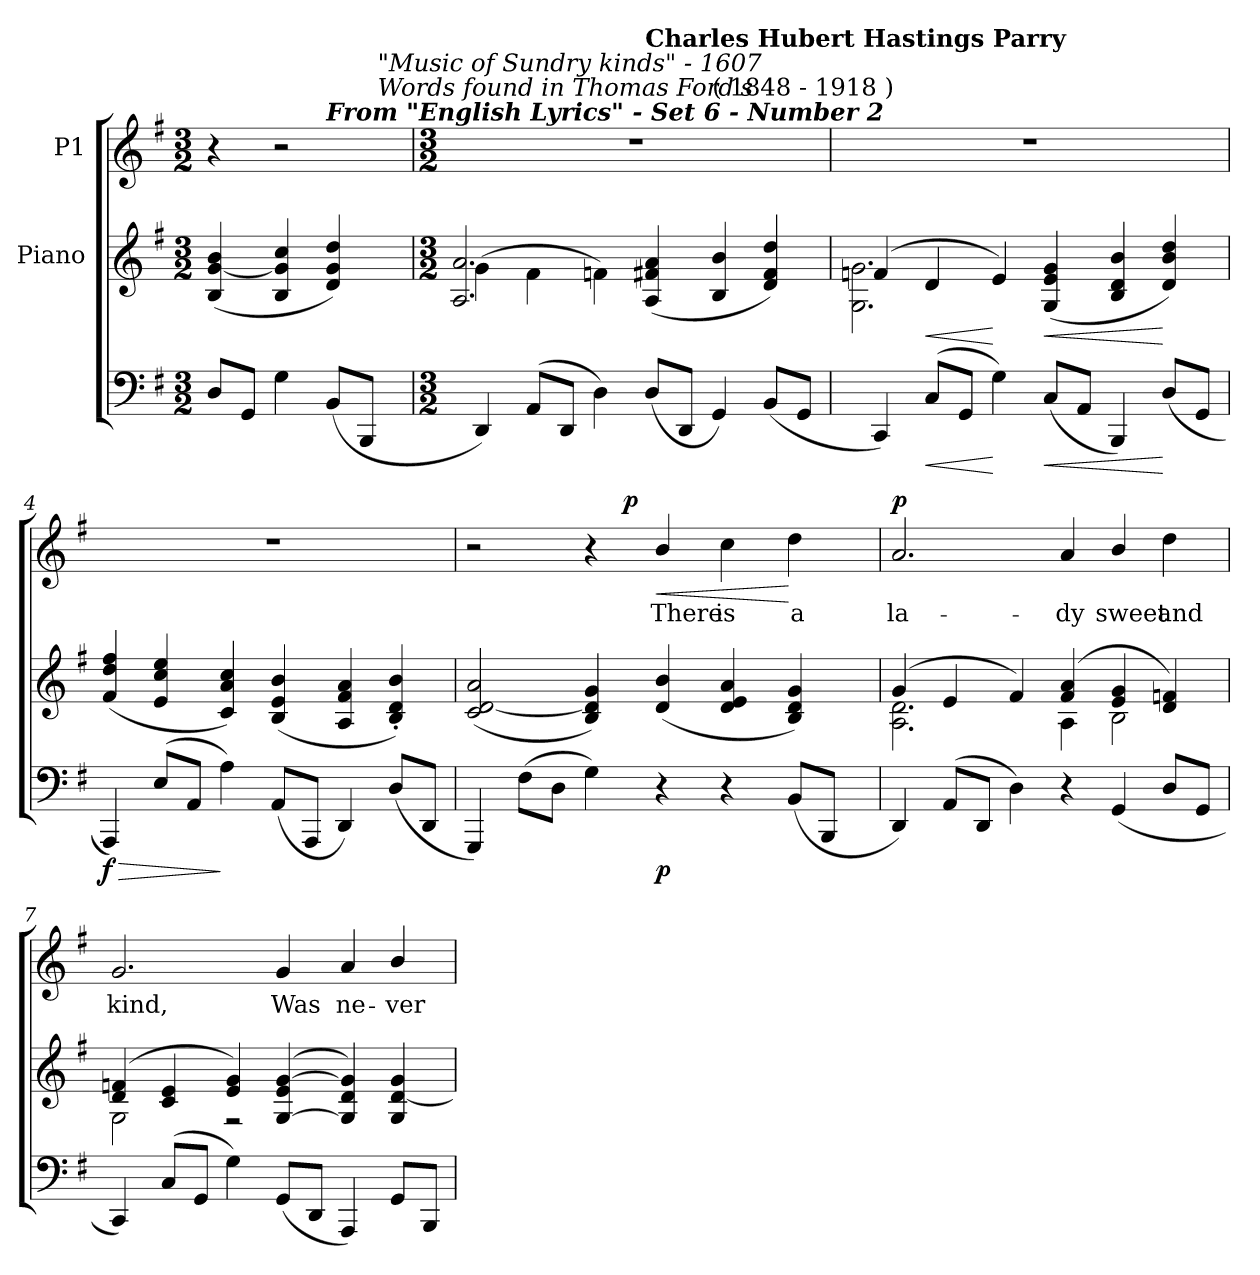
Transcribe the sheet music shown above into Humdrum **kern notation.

**kern	**dynam	**kern	**dynam	**kern	**text	**dynam
*part3	*part3	*part2	*part2	*part1	*part1	*part1
*staff3	*staff3	*staff2	*staff2	*staff1	*staff1	*staff1
*	*	*I"Piano	*	*I"P1	*	*
!!LO:PB:g=z
*clefF4	*	*clefG2	*	*clefG2	*	*
*k[f#]	*	*k[f#]	*	*k[f#]	*	*
*e:	*	*e:	*	*e:	*	*
*M3/2	*	*M3/2	*	*M3/2	*	*
*MM120	*	*MM120	*	*MM120	*	*
=1	=1	=1	=1	=1	=1	=1
!	!	!	!	!LO:TX:a:B:t=Editor&colon; John Henry Fowler	!	!
!	!	!	!	!LO:TX:a:Bi:t=(  Revision&colon;   4 - 1 - 2008  )	!	!
!	!	!	!	!LO:TX:a:Bi:t=Andante	!	!
*	*	*	*	*^	*	*
*	*	*	*	*	*^	*	*
8Di/L	.	(4Bi/ [4gi 4bi	.	4r	2ryy	2ryy	.	.
8GGi/J	.	.	.	.	.	.	.	.
4Gi\	.	4Bi/ 4gi] 4cci	.	2r	.	.	.	.
!	!	!	!	!	!LO:TX:a:Bi:t=From "English Lyrics" -  Set 6 -  Number 2	!	!	!
(8BBi/L	.	4di/ 4gi 4ddi)	.	.	4ryy	8ryy	.	.
8BBBi/J	.	.	.	.	.	32ryy	.	.
.	.	.	.	.	.	256ryy	.	.
!	!	!	!	!	!	!LO:TX:a:i:t=Words found in Thomas Ford's	!	!
!	!	!	!	!	!	!LO:TX:i:t="Music of Sundry kinds" - 1607	!	!
.	.	.	.	.	.	16ryy	.	.
.	.	.	.	.	.	64..ryy	.	.
=2	=2	=2	=2	=2	=2	=2	=2	=2
*M3/2	*	*M3/2	*	*M3/2	*	*	*	*
*	*	*^	*	*	*	*	*	*
!	!	!	!	!	!LO:N:vis=1	!	!	!	!
4DDi/)	.	(4gi\	2.Ai/ 2.ai	.	1.r	2.ryy	1ryy	.	.
(8AAi/L	.	4f#i\	.	.	.	.	.	.	.
8DDi/J	.	.	.	.	.	.	.	.	.
4Di\)	.	4fni\)	.	.	.	.	.	.	.
!	!	!	!	!	!	!LO:TX:a:B:t=Charles Hubert Hastings Parry	!	!	!
(8Di/L	.	(4Ai/ 4f#Xi 4ai	4ryy	.	.	2.ryy	.	.	.
8DDi/J	.	.	.	.	.	.	.	.	.
!	!	!	!	!	!	!	!LO:TX:a:t=( 1848 - 1918 )	!	!
4GGi/)	.	4Bi/ 4bi	2ryy	.	.	.	2ryy	.	.
(8BBi/L	.	4di/ 4f#i 4ddi)	.	.	.	.	.	.	.
8GGi/J	.	.	.	.	.	.	.	.	.
!!LO:LB:g=z
=3	=3	=3	=3	=3	=3	=3	=3	=3	=3
!	!	!	!	!	!LO:N:vis=1	!	!	!	!
*	*	*	*	*	*v	*v	*v	*	*
4CCi/)	.	(4fni/	2.Gi\ 2.gi	.	1.r	.	.
!	!LO:HP:b	!	!	!LO:HP:b	!	!	!
(8Ci/L	<	4di/	.	<	.	.	.
8GGi/J	.	.	.	.	.	.	.
4Gi\)	[	4ei/)	.	[	.	.	.
!	!LO:HP:b	!	!	!LO:HP:b	!	!	!
(8Ci/L	<	(4Gi/ 4ei 4gi	4ryy	<	.	.	.
8AAi/J	.	.	.	.	.	.	.
4BBBi/)	.	4Bi/ 4di 4bi	2ryy	.	.	.	.
(8Di/L	[	4di/ 4bi 4ddi)	.	[	.	.	.
8GGi/J	.	.	.	.	.	.	.
*	*	*v	*v	*	*	*	*
=4	=4	=4	=4	=4	=4	=4
!	!LO:HP:b	!	!	!LO:N:vis=1	!	!
4AAAi/)	> f	(4f#i/ 4ddi 4ff#i	.	1.r	.	.
(8Ei/L	.	4ei/ 4cci 4eei	.	.	.	.
8AAi/J	.	.	.	.	.	.
4Ai\)	]	4ci/ 4ai 4cci)	.	.	.	.
(8AAi/L	.	(4Bi/ 4ei 4bi	.	.	.	.
8AAAi/J	.	.	.	.	.	.
4DDi/)	.	4Ai/ 4f#i 4ai	.	.	.	.
(8Di/L	.	4Bi/' 4di' 4bi')	.	.	.	.
8DDi/J	.	.	.	.	.	.
=5	=5	=5	=5	=5	=5	=5
*	*	*	*	*^	*	*
4GGGi/)	.	(2ci/ [2di 2ai	.	2r	2ryy	.	.
(8F#i\L	.	.	.	.	.	.	.
8Di\J	.	.	.	.	.	.	.
4Gi\)	.	4Bi/ 4di] 4gi)	.	4r	8ryy	.	.
.	.	.	.	.	256ryy	.	.
.	.	.	.	.	1024ryy	.	.
.	.	.	.	.	2ryy	.	p
!	!	!	!	!	!	!LO:LY:b:color=#000000	!LO:HP:b
4r	p	(4di/ 4bi	.	4bi/	.	There	<
!	!	!	!	!	!	!LO:LY:b:color=#000000	!
4r	.	4di/ 4ei 4ai	.	4cci\	.	is	.
.	.	.	.	.	4ryy	.	.
!	!	!	!	!	!	!LO:LY:b:color=#000000	!
(8BBi/L	.	4Bi/ 4di 4gi)	.	4ddi\	.	a	[
8BBBi/J	.	.	.	.	.	.	.
.	.	.	.	.	16ryy	.	.
.	.	.	.	.	32ryy	.	.
.	.	.	.	.	64ryy	.	.
.	.	.	.	.	128ryy	.	.
.	.	.	.	.	512.ryy	.	.
*	*	*	*	*v	*v	*	*
!!LO:LB:g=z
=6	=6	=6	=6	=6	=6	=6
*	*	*^	*	*	*	*
*	*	*	*	*	*^	*	*
!	!	!	!	!	!	!	!LO:LY:b:color=#000000	!
*	*	*	*	*	*v	*v	*	*
4DDi/)	.	(4gi/	2.Ai\ 2.di	.	2.ai/	la-	p
(8AAi/L	.	4ei/	.	.	.	.	.
8DDi/J	.	.	.	.	.	.	.
4Di\)	.	4f#i/)	.	.	.	.	.
!	!	!	!	!	!	!LO:LY:b:color=#000000	!
4r	.	(4f#i/ 4ai	4Ai\	.	4ai/	-dy	.
!	!	!	!	!	!	!LO:LY:b:color=#000000	!
(4GGi/	.	4ei/ 4gi	2Bi\	.	4bi/	sweet	.
!	!	!	!	!	!	!LO:LY:b:color=#000000	!
8Di/L	.	4di/ 4fni)	.	.	4ddi\	and	.
8GGi/J	.	.	.	.	.	.	.
=7	=7	=7	=7	=7	=7	=7	=7
!	!	!	!	!	!	!LO:LY:b:color=#000000	!
4CCi/)	.	(4di/ 4fni	2Gi\	.	2.gi/	kind,	.
(8Ci/L	.	4ci/ 4ei	.	.	.	.	.
8GGi/J	.	.	.	.	.	.	.
4Gi\)	.	4ei/ 4gi)	2r	.	.	.	.
!	!	!	!	!	!	!LO:LY:b:color=#000000	!
(8GGi/L	.	([4Gi/ 4ei [4gi	.	.	4gi/	Was	.
8DDi/J	.	.	.	.	.	.	.
!	!	!	!	!	!	!LO:LY:b:color=#000000	!
4AAAi/)	.	4Gi/] 4di 4gi])	2ryy	.	4ai/	ne-	.
!	!	!	!	!	!	!LO:LY:b:color=#000000	!
8GGi/L	.	4Gi/ [4di 4gi	.	.	4bi/	-ver	.
8BBBi/J	.	.	.	.	.	.	.
*	*	*v	*v	*	*	*	*
=	=	=	=	=	=	=
*-	*-	*-	*-	*-	*-	*-
